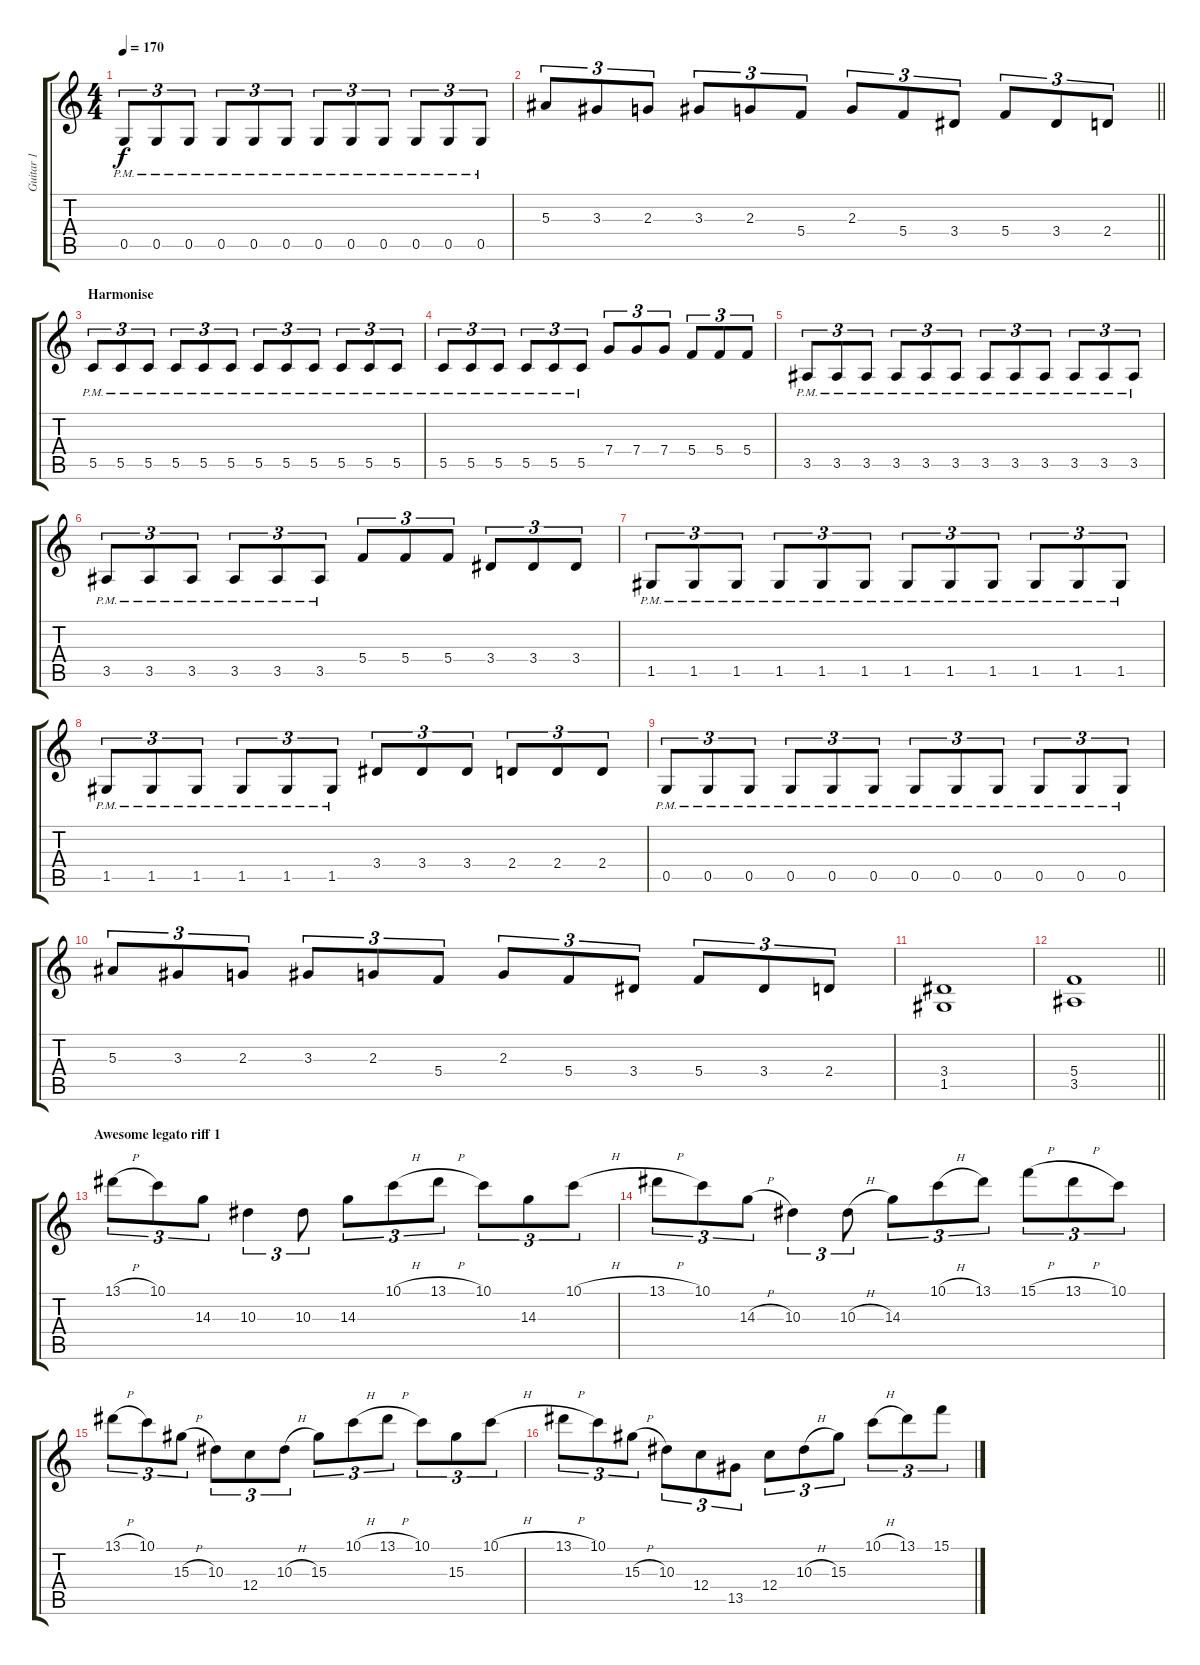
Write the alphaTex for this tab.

\track ("Guitar 1" "Guitar 1") {instrument overdrivenguitar}
\staff {score tabs}
\tuning (D4 A3 F3 C3 G2 C2) {hide}
\ts (4 4)
\tempo 170
\clef g2
\ks c
0.5{pm}.8{tu (3 2) dy f} 0.5{pm}.8{tu (3 2)} 0.5{pm}.8{tu (3 2)} 0.5{pm}.8{tu (3 2)} 0.5{pm}.8{tu (3 2)} 0.5{pm}.8{tu (3 2)} 0.5{pm}.8{tu (3 2)} 0.5{pm}.8{tu (3 2)} 0.5{pm}.8{tu (3 2)} 0.5{pm}.8{tu (3 2)} 0.5{pm}.8{tu (3 2)} 0.5{pm}.8{tu (3 2)} |
\barLineRight lightlight
5.3.8{tu (3 2)} 3.3.8{tu (3 2)} 2.3.8{tu (3 2)} 3.3.8{tu (3 2)} 2.3.8{tu (3 2)} 5.4.8{tu (3 2)} 2.3.8{tu (3 2)} 5.4.8{tu (3 2)} 3.4.8{tu (3 2)} 5.4.8{tu (3 2)} 3.4.8{tu (3 2)} 2.4.8{tu (3 2)} |
\section ("" "Harmonise")
5.5{pm}.8{tu (3 2)} 5.5{pm}.8{tu (3 2)} 5.5{pm}.8{tu (3 2)} 5.5{pm}.8{tu (3 2)} 5.5{pm}.8{tu (3 2)} 5.5{pm}.8{tu (3 2)} 5.5{pm}.8{tu (3 2)} 5.5{pm}.8{tu (3 2)} 5.5{pm}.8{tu (3 2)} 5.5{pm}.8{tu (3 2)} 5.5{pm}.8{tu (3 2)} 5.5{pm}.8{tu (3 2)} |
5.5{pm}.8{tu (3 2)} 5.5{pm}.8{tu (3 2)} 5.5{pm}.8{tu (3 2)} 5.5{pm}.8{tu (3 2)} 5.5{pm}.8{tu (3 2)} 5.5{pm}.8{tu (3 2)} 7.4.8{tu (3 2)} 7.4.8{tu (3 2)} 7.4.8{tu (3 2)} 5.4.8{tu (3 2)} 5.4.8{tu (3 2)} 5.4.8{tu (3 2)} |
3.5{pm}.8{tu (3 2)} 3.5{pm}.8{tu (3 2)} 3.5{pm}.8{tu (3 2)} 3.5{pm}.8{tu (3 2)} 3.5{pm}.8{tu (3 2)} 3.5{pm}.8{tu (3 2)} 3.5{pm}.8{tu (3 2)} 3.5{pm}.8{tu (3 2)} 3.5{pm}.8{tu (3 2)} 3.5{pm}.8{tu (3 2)} 3.5{pm}.8{tu (3 2)} 3.5{pm}.8{tu (3 2)} |
3.5{pm}.8{tu (3 2)} 3.5{pm}.8{tu (3 2)} 3.5{pm}.8{tu (3 2)} 3.5{pm}.8{tu (3 2)} 3.5{pm}.8{tu (3 2)} 3.5{pm}.8{tu (3 2)} 5.4.8{tu (3 2)} 5.4.8{tu (3 2)} 5.4.8{tu (3 2)} 3.4.8{tu (3 2)} 3.4.8{tu (3 2)} 3.4.8{tu (3 2)} |
1.5{pm}.8{tu (3 2)} 1.5{pm}.8{tu (3 2)} 1.5{pm}.8{tu (3 2)} 1.5{pm}.8{tu (3 2)} 1.5{pm}.8{tu (3 2)} 1.5{pm}.8{tu (3 2)} 1.5{pm}.8{tu (3 2)} 1.5{pm}.8{tu (3 2)} 1.5{pm}.8{tu (3 2)} 1.5{pm}.8{tu (3 2)} 1.5{pm}.8{tu (3 2)} 1.5{pm}.8{tu (3 2)} |
1.5{pm}.8{tu (3 2)} 1.5{pm}.8{tu (3 2)} 1.5{pm}.8{tu (3 2)} 1.5{pm}.8{tu (3 2)} 1.5{pm}.8{tu (3 2)} 1.5{pm}.8{tu (3 2)} 3.4.8{tu (3 2)} 3.4.8{tu (3 2)} 3.4.8{tu (3 2)} 2.4.8{tu (3 2)} 2.4.8{tu (3 2)} 2.4.8{tu (3 2)} |
0.5{pm}.8{tu (3 2)} 0.5{pm}.8{tu (3 2)} 0.5{pm}.8{tu (3 2)} 0.5{pm}.8{tu (3 2)} 0.5{pm}.8{tu (3 2)} 0.5{pm}.8{tu (3 2)} 0.5{pm}.8{tu (3 2)} 0.5{pm}.8{tu (3 2)} 0.5{pm}.8{tu (3 2)} 0.5{pm}.8{tu (3 2)} 0.5{pm}.8{tu (3 2)} 0.5{pm}.8{tu (3 2)} |
5.3.8{tu (3 2)} 3.3.8{tu (3 2)} 2.3.8{tu (3 2)} 3.3.8{tu (3 2)} 2.3.8{tu (3 2)} 5.4.8{tu (3 2)} 2.3.8{tu (3 2)} 5.4.8{tu (3 2)} 3.4.8{tu (3 2)} 5.4.8{tu (3 2)} 3.4.8{tu (3 2)} 2.4.8{tu (3 2)} |
(3.4 1.5).1 |
\barLineRight lightlight
(5.4 3.5).1 |
\section ("" "Awesome legato riff 1")
13.1{h}.8{tu (3 2)} 10.1.8{tu (3 2)} 14.3.8{tu (3 2)} 10.3.4{tu (3 2)} 10.3.8{tu (3 2)} 14.3.8{tu (3 2)} 10.1{h}.8{tu (3 2)} 13.1{h}.8{tu (3 2)} 10.1.8{tu (3 2)} 14.3.8{tu (3 2)} 10.1{h}.8{tu (3 2)} |
13.1{h}.8{tu (3 2)} 10.1.8{tu (3 2)} 14.3{h}.8{tu (3 2)} 10.3.4{tu (3 2)} 10.3{h}.8{tu (3 2)} 14.3.8{tu (3 2)} 10.1{h}.8{tu (3 2)} 13.1.8{tu (3 2)} 15.1{h}.8{tu (3 2)} 13.1{h}.8{tu (3 2)} 10.1.8{tu (3 2)} |
13.1{h}.8{tu (3 2)} 10.1.8{tu (3 2)} 15.3{h}.8{tu (3 2)} 10.3.8{tu (3 2)} 12.4.8{tu (3 2)} 10.3{h}.8{tu (3 2)} 15.3.8{tu (3 2)} 10.1{h}.8{tu (3 2)} 13.1{h}.8{tu (3 2)} 10.1.8{tu (3 2)} 15.3.8{tu (3 2)} 10.1{h}.8{tu (3 2)} |
13.1{h}.8{tu (3 2)} 10.1.8{tu (3 2)} 15.3{h}.8{tu (3 2)} 10.3.8{tu (3 2)} 12.4.8{tu (3 2)} 13.5.8{tu (3 2)} 12.4.8{tu (3 2)} 10.3{h}.8{tu (3 2)} 15.3.8{tu (3 2)} 10.1{h}.8{tu (3 2)} 13.1.8{tu (3 2)} 15.1{h}.8{tu (3 2)}
